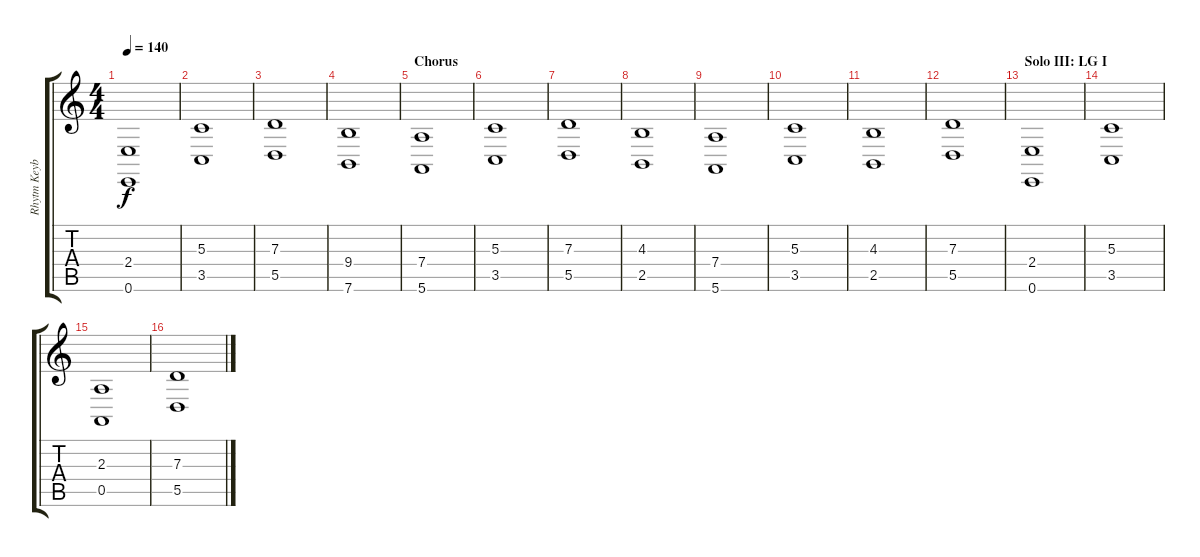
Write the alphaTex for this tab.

\track ("Rhytm Keyboards" "Rhytm Keyb") {instrument timpani}
\staff {score tabs}
\tuning (E4 B3 G3 D3 A2 E2) {hide}
\ts (4 4)
\tempo 140
\clef g2
\ks c
(2.4 0.6).1{dy f} |
(5.3 3.5).1 |
(7.3 5.5).1 |
(9.4 7.6).1 |
\section ("" "Chorus")
(7.4 5.6).1{instrument stringensemble1} |
(5.3 3.5).1 |
(7.3 5.5).1 |
(4.3 2.5).1 |
(7.4 5.6).1 |
(5.3 3.5).1 |
(4.3 2.5).1 |
(7.3 5.5).1 |
\section ("" "Solo III: LG I")
(2.4 0.6).1{instrument stringensemble1} |
(5.3 3.5).1 |
(2.3 0.5).1 |
(7.3 5.5).1
